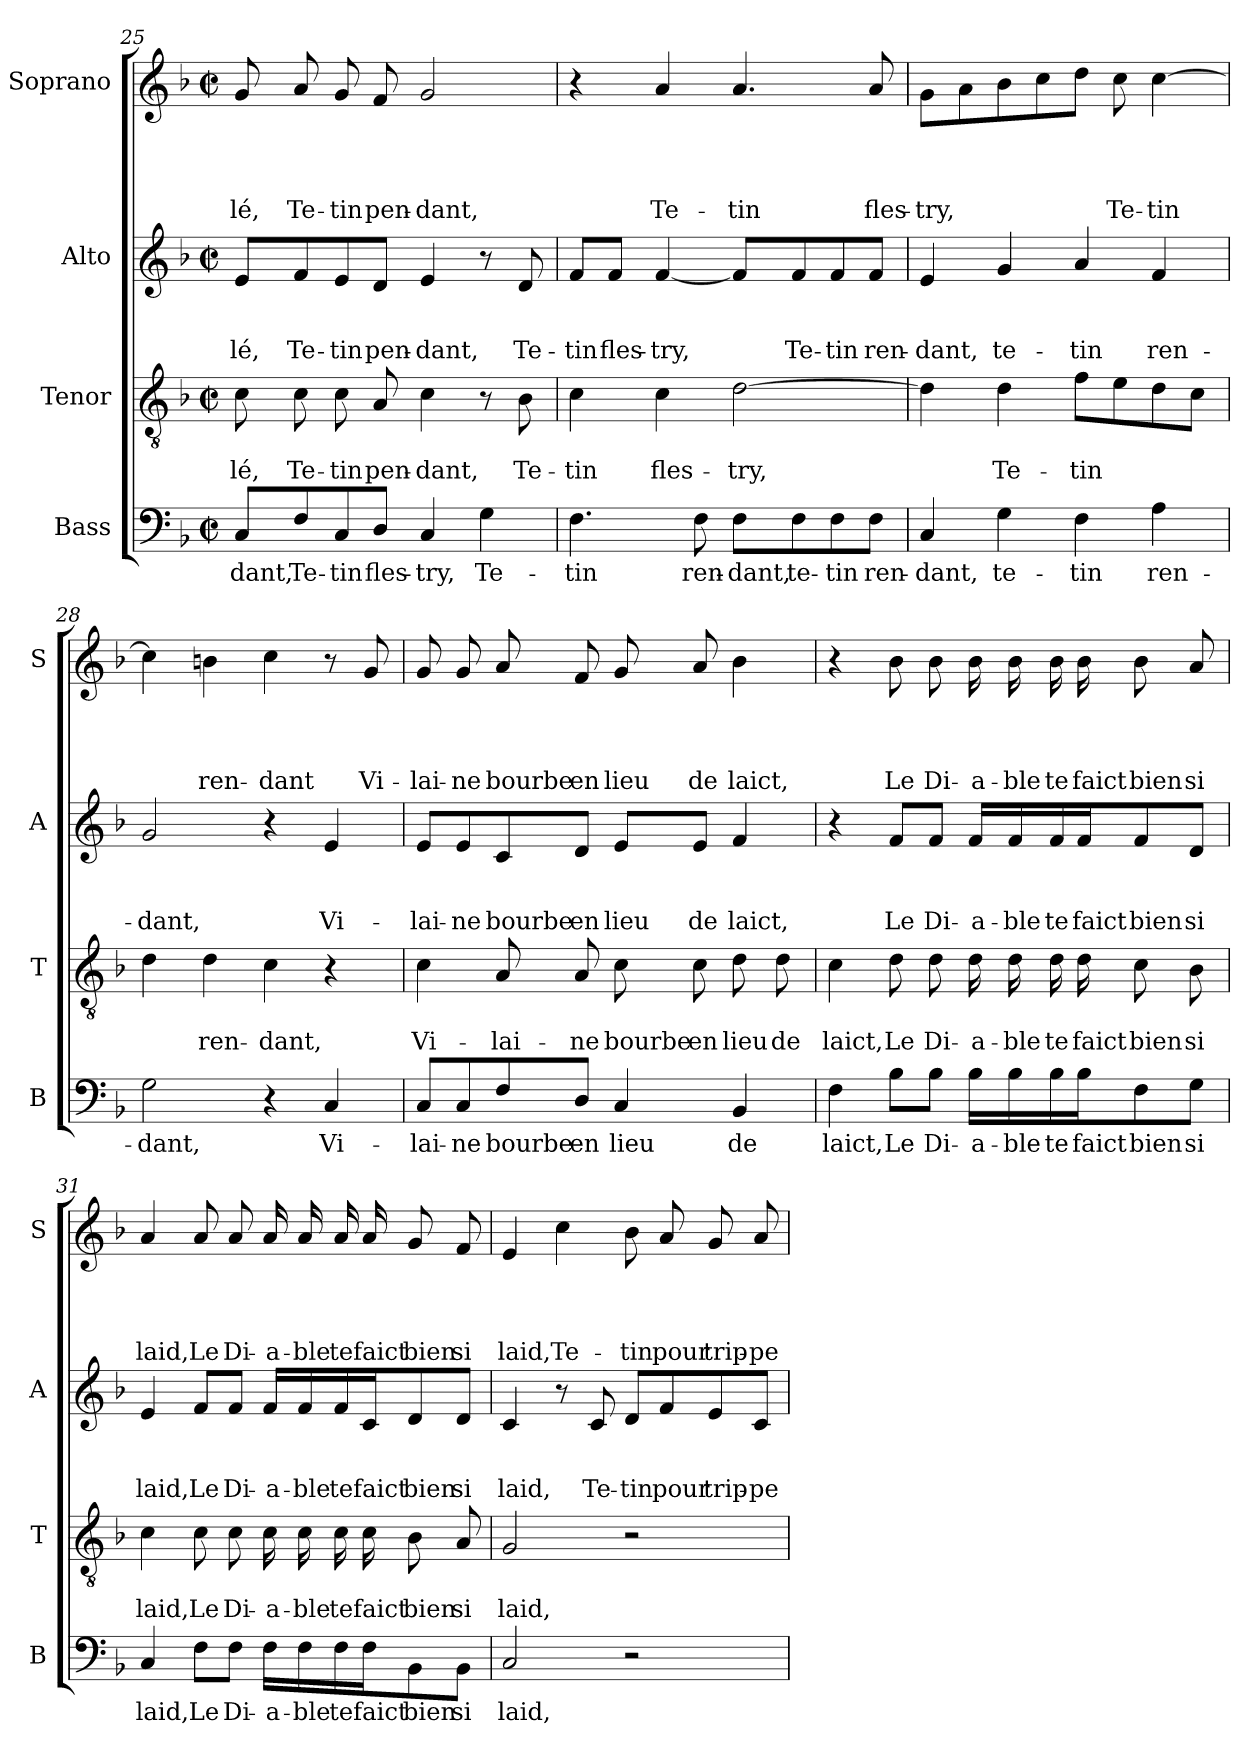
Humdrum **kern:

**kern	**text	**kern	**text	**text	**kern	**text	**text	**text	**kern	**text	**text	**text	**text
*part4	*part4	*part3	*part3	*part3	*part2	*part2	*part2	*part2	*part1	*part1	*part1	*part1	*part1
*staff4	*staff4	*staff3	*staff3	*staff3	*staff2	*staff2	*staff2	*staff2	*staff1	*staff1	*staff1	*staff1	*staff1
*I"Bass	*	*I"Tenor	*	*	*I"Alto	*	*	*	*I"Soprano	*	*	*	*
*I'B	*	*I'T	*	*	*I'A	*	*	*	*I'S	*	*	*	*
*clefF4	*	*clefGv2	*	*	*clefG2	*	*	*	*clefG2	*	*	*	*
*k[b-]	*	*k[b-]	*	*	*k[b-]	*	*	*	*k[b-]	*	*	*	*
*F:	*	*F:	*	*	*F:	*	*	*	*F:	*	*	*	*
*M2/2	*	*M2/2	*	*	*M2/2	*	*	*	*M2/2	*	*	*	*
*met(c|)	*	*met(c|)	*	*	*met(c|)	*	*	*	*met(c|)	*	*	*	*
=25	=25	=25	=25	=25	=25	=25	=25	=25	=25	=25	=25	=25	=25
8C/L	-dant,	8c\	.	-lé,	8e/L	.	.	-lé,	8g/	.	.	.	-lé,
8F/	Te-	8c\	.	Te-	8f/	.	.	Te-	8a/	.	.	.	Te-
8C/	-tin	8c\	.	-tin	8e/	.	.	-tin	8g/	.	.	.	-tin
8D/J	fles-	8A/	.	pen-	8d/J	.	.	pen-	8f/	.	.	.	pen-
4C/	-try,	4c\	.	-dant,	4e/	.	.	-dant,	2g/	.	.	.	-dant,
4G\	Te-	8r	.	.	8r	.	.	.	.	.	.	.	.
.	.	8B-\	.	Te-	8d/	.	.	Te-	.	.	.	.	.
!!LO:LB:g=z
=26	=26	=26	=26	=26	=26	=26	=26	=26	=26	=26	=26	=26	=26
4.F\	-tin	4c\	.	-tin	8f/L	.	.	-tin	4r	.	.	.	.
.	.	.	.	.	8f/J	.	.	fles-	.	.	.	.	.
.	.	4c\	.	fles-	[4f/	.	.	-try,	4a/	.	.	.	Te-
8F\	ren-	.	.	.	.	.	.	.	.	.	.	.	.
8F\L	-dant,	[2d\	.	-try,	8f/L]	.	.	.	4.a/	.	.	.	-tin
8F\	te-	.	.	.	8f/	.	.	Te-	.	.	.	.	.
8F\	-tin	.	.	.	8f/	.	.	-tin	.	.	.	.	.
8F\J	ren-	.	.	.	8f/J	.	.	ren-	8a/	.	.	.	fles-
=27	=27	=27	=27	=27	=27	=27	=27	=27	=27	=27	=27	=27	=27
4C/	-dant,	4d\]	.	.	4e/	.	.	-dant,	8g\L	.	.	.	-try,
.	.	.	.	.	.	.	.	.	8a\	.	.	.	.
4G\	te-	4d\	.	Te-	4g/	.	.	te-	8b-\	.	.	.	.
.	.	.	.	.	.	.	.	.	8cc\	.	.	.	.
4F\	-tin	8f\L	.	-tin	4a/	.	.	-tin	8dd\J	.	.	.	.
.	.	8e\	.	.	.	.	.	.	8cc\	.	.	.	Te-
4A\	ren-	8d\	.	.	4f/	.	.	ren-	[4cc\	.	.	.	-tin
.	.	8c\J	.	.	.	.	.	.	.	.	.	.	.
=28	=28	=28	=28	=28	=28	=28	=28	=28	=28	=28	=28	=28	=28
2G\	-dant,	4d\	.	.	2g/	.	.	-dant,	4cc\]	.	.	.	.
.	.	4d\	.	ren-	.	.	.	.	4bn\	.	.	.	ren-
4r	.	4c\	.	-dant,	4r	.	.	.	4cc\	.	.	.	-dant
4C/	Vi-	4r	.	.	4e/	.	.	Vi-	8r	.	.	.	.
.	.	.	.	.	.	.	.	.	8g/	.	.	.	Vi-
=29	=29	=29	=29	=29	=29	=29	=29	=29	=29	=29	=29	=29	=29
8C/L	-lai-	4c\	.	Vi-	8e/L	.	.	-lai-	8g/	.	.	.	-lai-
8C/	-ne	.	.	.	8e/	.	.	-ne	8g/	.	.	.	-ne
8F/	bourbe	8A/	.	-lai-	8c/	.	.	bourbe	8a/	.	.	.	bourbe
8D/J	en	8A/	.	-ne	8d/J	.	.	en	8f/	.	.	.	en
4C/	lieu	8c\	.	bourbe	8e/L	.	.	lieu	8g/	.	.	.	lieu
.	.	8c\	.	en	8e/J	.	.	de	8a/	.	.	.	de
4BB-/	de	8d\	.	lieu	4f/	.	.	laict,	4b-\	.	.	.	laict,
.	.	8d\	.	de	.	.	.	.	.	.	.	.	.
=30	=30	=30	=30	=30	=30	=30	=30	=30	=30	=30	=30	=30	=30
4F\	laict,	4c\	.	laict,	4r	.	.	.	4r	.	.	.	.
8B-\L	Le	8d\	.	Le	8f/L	.	.	Le	8b-\	.	.	.	Le
8B-\J	Di-	8d\	.	Di-	8f/J	.	.	Di-	8b-\	.	.	.	Di-
16B-\LL	-a-	16d\	.	-a-	16f/LL	.	.	-a-	16b-\	.	.	.	-a-
16B-\	-ble	16d\	.	-ble	16f/	.	.	-ble	16b-\	.	.	.	-ble
16B-\	te	16d\	.	te	16f/	.	.	te	16b-\	.	.	.	te
16B-\J	faict	16d\	.	faict	16f/J	.	.	faict	16b-\	.	.	.	faict
8F\	bien	8c\	.	bien	8f/	.	.	bien	8b-\	.	.	.	bien
8G\J	si	8B-\	.	si	8d/J	.	.	si	8a/	.	.	.	si
!!LO:LB:g=z
=31	=31	=31	=31	=31	=31	=31	=31	=31	=31	=31	=31	=31	=31
4C/	laid,	4c\	.	laid,	4e/	.	.	laid,	4a/	.	.	.	laid,
8F\L	Le	8c\	.	Le	8f/L	.	.	Le	8a/	.	.	.	Le
8F\J	Di-	8c\	.	Di-	8f/J	.	.	Di-	8a/	.	.	.	Di-
16F\LL	-a-	16c\	.	-a-	16f/LL	.	.	-a-	16a/	.	.	.	-a-
16F\	-ble	16c\	.	-ble	16f/	.	.	-ble	16a/	.	.	.	-ble
16F\	te	16c\	.	te	16f/	.	.	te	16a/	.	.	.	te
16F\J	faict	16c\	.	faict	16c/J	.	.	faict	16a/	.	.	.	faict
8BB-\	bien	8B-\	.	bien	8d/	.	.	bien	8g/	.	.	.	bien
8BB-\J	si	8A/	.	si	8d/J	.	.	si	8f/	.	.	.	si
=32	=32	=32	=32	=32	=32	=32	=32	=32	=32	=32	=32	=32	=32
2C/	laid,	2G/	.	laid,	4c/	.	.	laid,	4e/	.	.	.	laid,
.	.	.	.	.	8r	.	.	.	4cc\	.	.	.	Te-
.	.	.	.	.	8c/	.	.	Te-	.	.	.	.	.
2r	.	2r	.	.	8d/L	.	.	-tin	8b-\	.	.	.	-tin
.	.	.	.	.	8f/	.	.	pour	8a/	.	.	.	pour
.	.	.	.	.	8e/	.	.	trip-	8g/	.	.	.	trip-
.	.	.	.	.	8c/J	.	.	-pe	8a/	.	.	.	-pe
=	=	=	=	=	=	=	=	=	=	=	=	=	=
*-	*-	*-	*-	*-	*-	*-	*-	*-	*-	*-	*-	*-	*-
